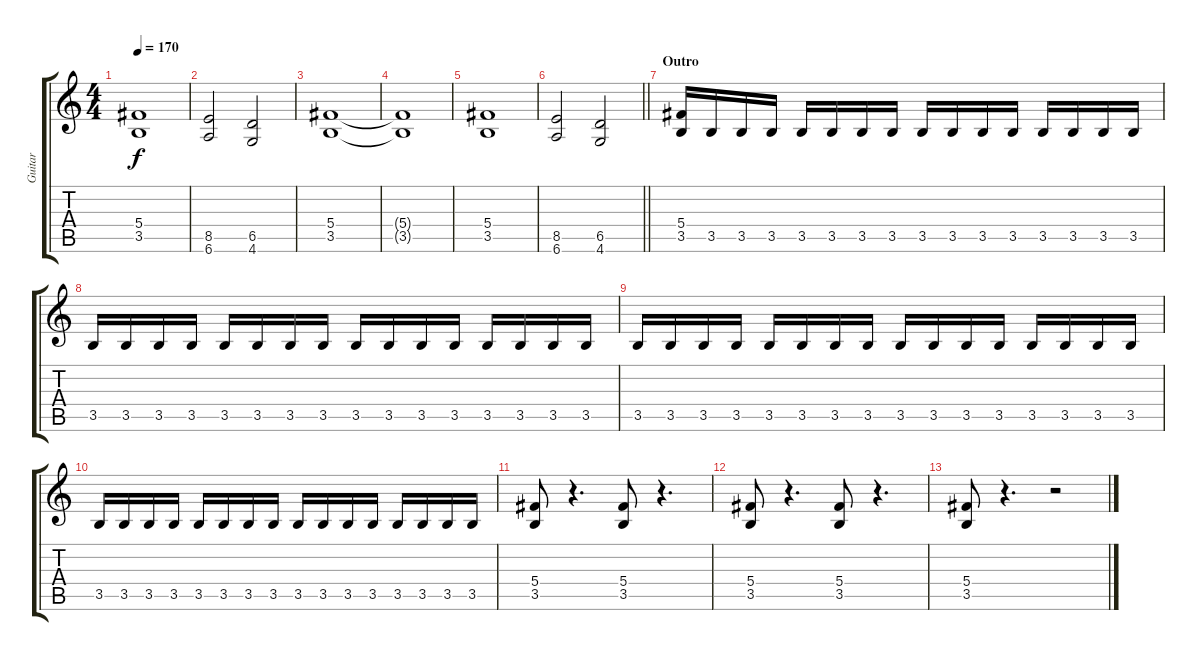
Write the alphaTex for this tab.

\track ("Guitar" "Guitar") {instrument distortionguitar}
\staff {score tabs}
\tuning (Eb4 Bb3 Gb3 Db3 Ab2 Eb2) {hide}
\ts (4 4)
\tempo 170
\clef g2
\ks c
(5.4 3.5).1{dy f} |
(8.5 6.6).2 (6.5 4.6).2 |
(5.4 3.5).1 |
(5.4{t} 3.5{t}).1 |
(5.4 3.5).1 |
\barLineRight lightlight
(8.5 6.6).2 (6.5 4.6).2 |
\section ("" "Outro")
(5.4 3.5).16 3.5.16 3.5.16 3.5.16 3.5.16 3.5.16 3.5.16 3.5.16 3.5.16 3.5.16 3.5.16 3.5.16 3.5.16 3.5.16 3.5.16 3.5.16 |
3.5.16 3.5.16 3.5.16 3.5.16 3.5.16 3.5.16 3.5.16 3.5.16 3.5.16 3.5.16 3.5.16 3.5.16 3.5.16 3.5.16 3.5.16 3.5.16 |
3.5.16 3.5.16 3.5.16 3.5.16 3.5.16 3.5.16 3.5.16 3.5.16 3.5.16 3.5.16 3.5.16 3.5.16 3.5.16 3.5.16 3.5.16 3.5.16 |
3.5.16 3.5.16 3.5.16 3.5.16 3.5.16 3.5.16 3.5.16 3.5.16 3.5.16 3.5.16 3.5.16 3.5.16 3.5.16 3.5.16 3.5.16 3.5.16 |
(5.4 3.5).8 r.4{d} (5.4 3.5).8 r.4{d} |
(5.4 3.5).8 r.4{d} (5.4 3.5).8 r.4{d} |
(5.4 3.5).8 r.4{d} r.2
